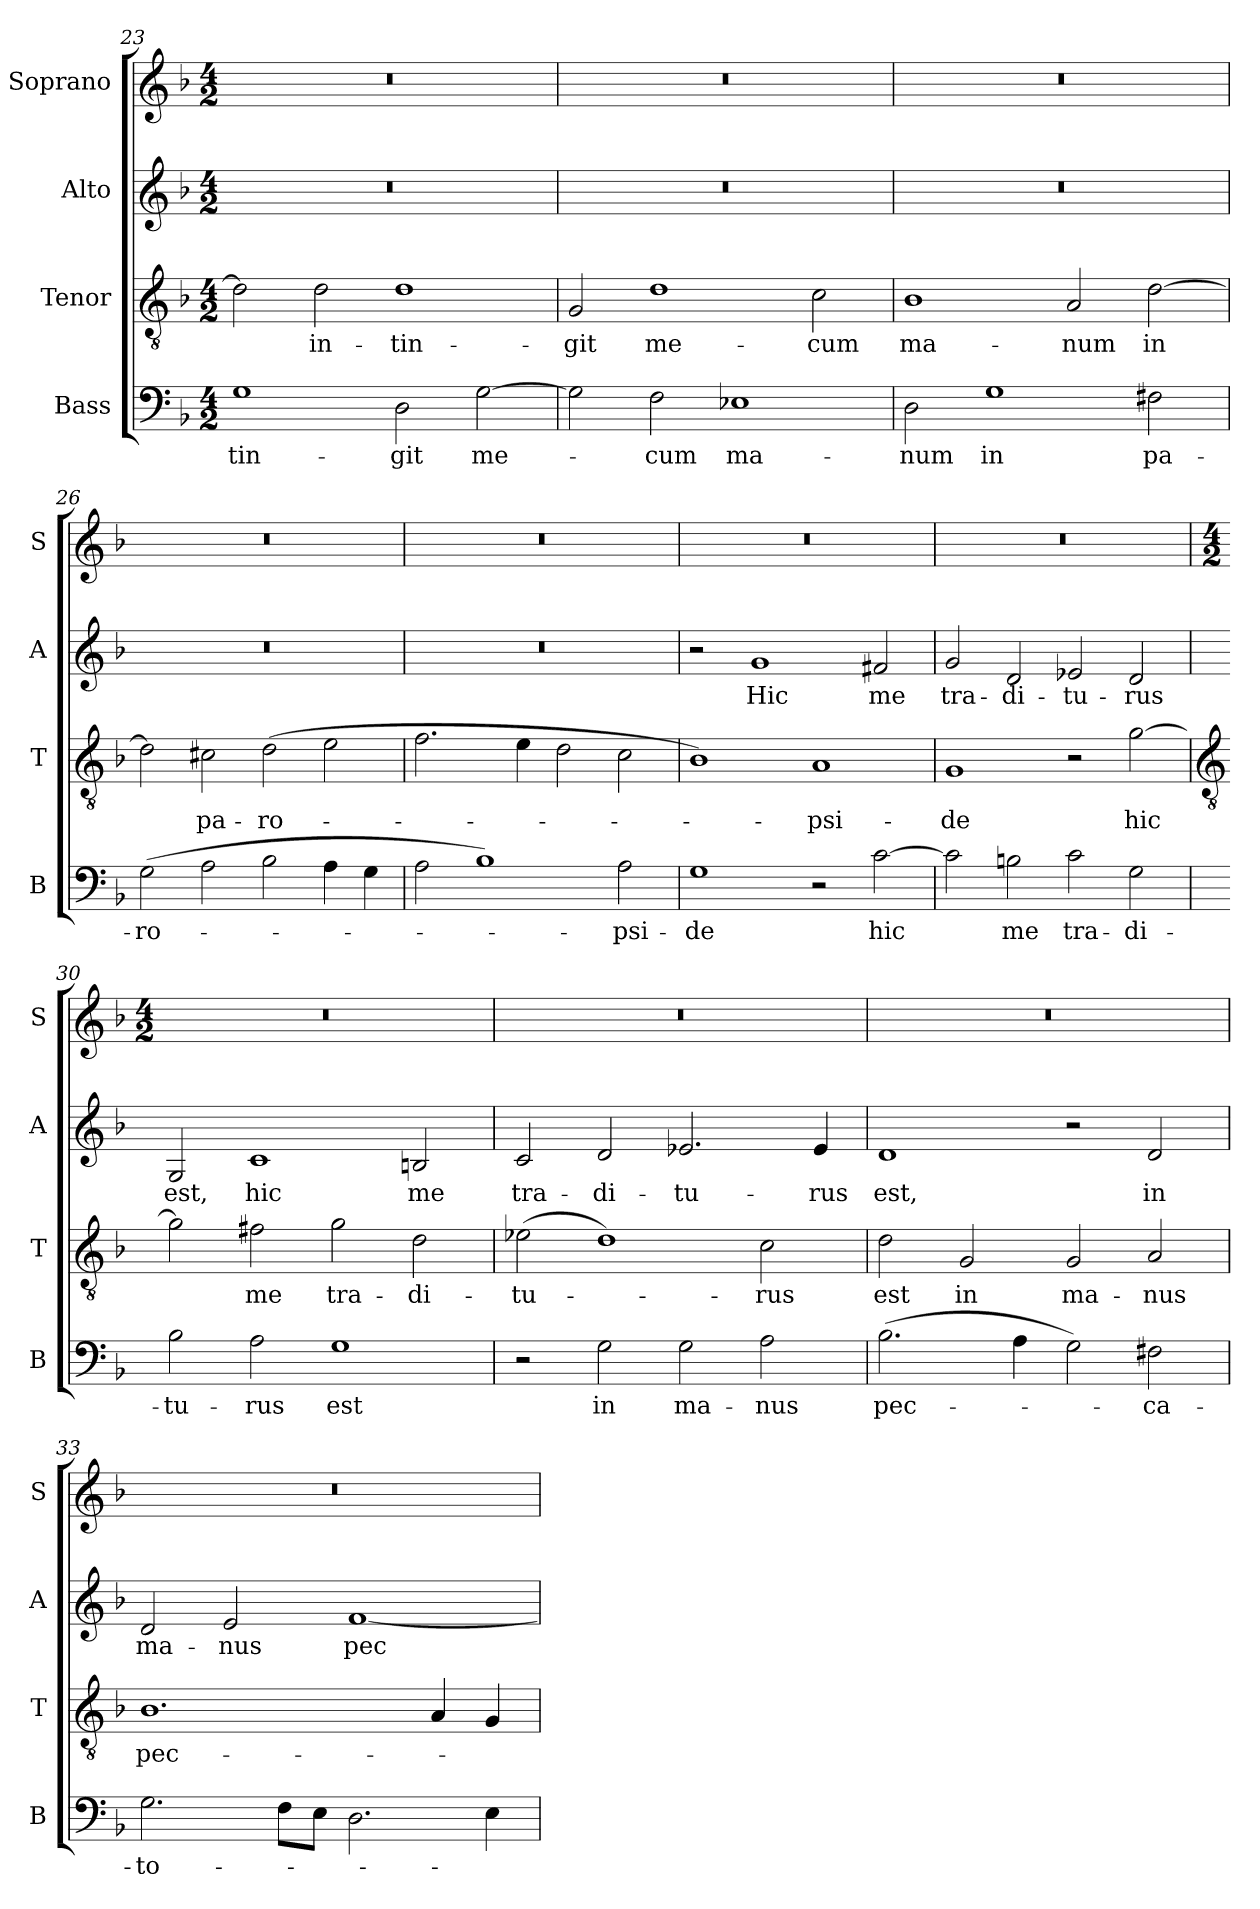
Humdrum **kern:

**kern	**text	**kern	**text	**kern	**text	**kern
*part4	*part4	*part3	*part3	*part2	*part2	*part1
*staff4	*staff4	*staff3	*staff3	*staff2	*staff2	*staff1
*I"Bass	*	*I"Tenor	*	*I"Alto	*	*I"Soprano
*I'B	*	*I'T	*	*I'A	*	*I'S
*clefF4	*	*clefGv2	*	*clefG2	*	*clefG2
*k[b-]	*	*k[b-]	*	*k[b-]	*	*k[b-]
*F:	*	*F:	*	*F:	*	*F:
*M4/2	*	*M4/2	*	*M4/2	*	*M4/2
=23	=23	=23	=23	=23	=23	=23
!	!LO:LY:b	!	!	!	!	!
1G	-tin-	2d]	.	0r	.	0r
!	!	!	!LO:LY:b	!	!	!
.	.	2d	in-	.	.	.
!	!LO:LY:b	!	!LO:LY:b	!	!	!
2D	-git	1d	-tin-	.	.	.
!	!LO:LY:b	!	!	!	!	!
[2G	me-	.	.	.	.	.
=24	=24	=24	=24	=24	=24	=24
!	!	!	!LO:LY:b	!	!	!
2G]	.	2G	-git	0r	.	0r
!	!LO:LY:b	!	!LO:LY:b	!	!	!
2F	cum	1d	me-	.	.	.
!	!LO:LY:b	!	!	!	!	!
1E-X	ma-	.	.	.	.	.
!	!	!	!LO:LY:b	!	!	!
.	.	2c	-cum	.	.	.
=25	=25	=25	=25	=25	=25	=25
!	!LO:LY:b	!	!LO:LY:b	!	!	!
2D	-num	1B-/	ma-	0r	.	0r
!	!LO:LY:b	!	!	!	!	!
1G	in	.	.	.	.	.
!	!	!	!LO:LY:b	!	!	!
.	.	2A	-num	.	.	.
!	!LO:LY:b	!	!LO:LY:b	!	!	!
2F#X	pa-	[2d	in	.	.	.
=26	=26	=26	=26	=26	=26	=26
!	!LO:LY:b	!	!	!	!	!
(>2G	-ro-	2d]	.	0r	.	0r
!	!	!	!LO:LY:b	!	!	!
2A	.	2c#X	pa-	.	.	.
!	!	!	!LO:LY:b	!	!	!
2B-	.	(>2d	-ro-	.	.	.
4A	.	2e	.	.	.	.
4G	.	.	.	.	.	.
=27	=27	=27	=27	=27	=27	=27
2A	.	2.f	.	0r	.	0r
1B-)	.	.	.	.	.	.
.	.	4e	.	.	.	.
.	.	2d	.	.	.	.
!	!LO:LY:b	!	!	!	!	!
2A	psi-	2c	.	.	.	.
=28	=28	=28	=28	=28	=28	=28
!	!LO:LY:b	!	!	!	!	!
1G	-de	1B-/)	.	2r	.	0r
!	!	!	!	!	!LO:LY:b	!
.	.	.	.	1g	Hic	.
!	!	!	!LO:LY:b	!	!	!
2r	.	1A	psi-	.	.	.
!	!LO:LY:b	!	!	!	!LO:LY:b	!
[2c	hic	.	.	2f#X	me	.
=29	=29	=29	=29	=29	=29	=29
!	!	!	!LO:LY:b	!	!LO:LY:b	!
2c]	.	1G	-de	2g	tra-	0r
!	!LO:LY:b	!	!	!	!LO:LY:b	!
2Bn	me	.	.	2d	-di-	.
!	!LO:LY:b	!	!	!	!LO:LY:b	!
2c	tra-	2r	.	2e-X	-tu-	.
!	!LO:LY:b	!	!LO:LY:b	!	!LO:LY:b	!
2G	-di-	[2g	hic	2d	-rus	.
!!LO:LB:g=z
=30	=30	=30	=30	=30	=30	=30
*	*	*clefGv2	*	*	*	*
*	*	*	*	*	*	*M4/2
!	!LO:LY:b	!	!	!	!LO:LY:b	!
2B-	-tu-	2g]	.	2G	est,	0r
!	!LO:LY:b	!	!LO:LY:b	!	!LO:LY:b	!
2A	-rus	2f#X	me	1c	hic	.
!	!LO:LY:b	!	!LO:LY:b	!	!	!
1G	est	2g	tra-	.	.	.
!	!	!	!LO:LY:b	!	!LO:LY:b	!
.	.	2d	-di-	2Bn	me	.
=31	=31	=31	=31	=31	=31	=31
!	!	!	!LO:LY:b	!	!LO:LY:b	!
2r	.	(>2e-X	-tu-	2c	tra-	0r
!	!LO:LY:b	!	!	!	!LO:LY:b	!
2G	in	1d)	.	2d	-di-	.
!	!LO:LY:b	!	!	!	!LO:LY:b	!
2G	ma-	.	.	2.e-X	-tu-	.
!	!LO:LY:b	!	!LO:LY:b	!	!	!
2A	-nus	2c	rus	.	.	.
!	!	!	!	!	!LO:LY:b	!
.	.	.	.	4e-	-rus	.
=32	=32	=32	=32	=32	=32	=32
!	!LO:LY:b	!	!LO:LY:b	!	!LO:LY:b	!
(>2.B-	pec-	2d	est	1d	est,	0r
!	!	!	!LO:LY:b	!	!	!
.	.	2G	in	.	.	.
4A	.	.	.	.	.	.
!	!	!	!LO:LY:b	!	!	!
2G)	.	2G	ma-	2r	.	.
!	!LO:LY:b	!	!LO:LY:b	!	!LO:LY:b	!
2F#X	ca-	2A	-nus	2d	in	.
=33	=33	=33	=33	=33	=33	=33
!	!LO:LY:b	!	!LO:LY:b	!	!LO:LY:b	!
2.G	-to-	1.B-/	pec-	2d	ma-	0r
!	!	!	!	!	!LO:LY:b	!
.	.	.	.	2e	-nus	.
8FL	.	.	.	.	.	.
8EJ	.	.	.	.	.	.
!	!	!	!	!	!LO:LY:b	!
2.D	.	.	.	[1f	pec-	.
.	.	4A	.	.	.	.
4E	.	4G	.	.	.	.
=	=	=	=	=	=	=
*-	*-	*-	*-	*-	*-	*-
